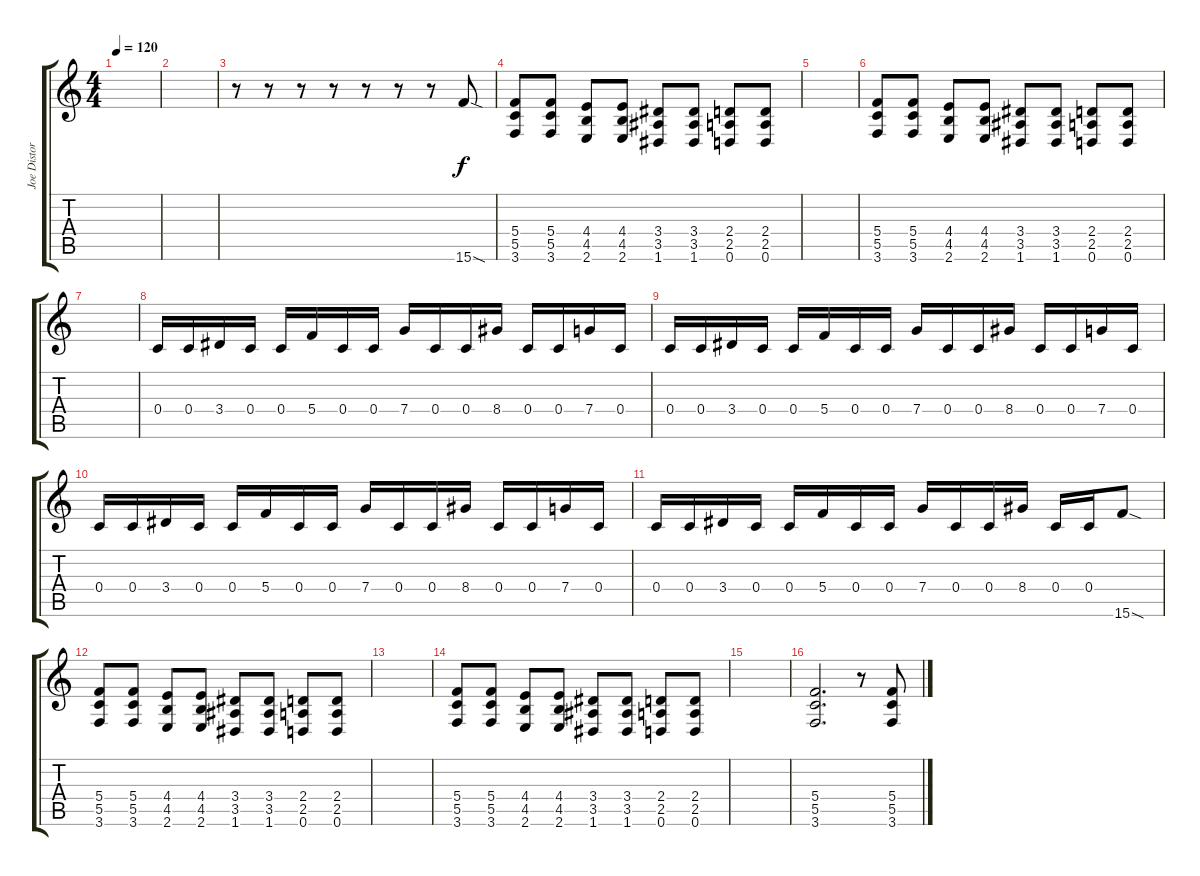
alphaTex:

\track ("Joe Distortion" "Joe Distor") {instrument overdrivenguitar}
\staff {score tabs}
\tuning (D4 A3 F3 C3 G2 D2) {hide}
\ts (4 4)
\tempo 120
\clef g2
\ks c
|
|
r.8 r.8 r.8 r.8 r.8 r.8 r.8 15.6{sod}.8 |
(5.4 5.5 3.6).8 (5.4 5.5 3.6).8 (4.4 4.5 2.6).8 (4.4 4.5 2.6).8 (3.4 3.5 1.6).8 (3.4 3.5 1.6).8 (2.4 2.5 0.6).8 (2.4 2.5 0.6).8 |
|
(5.4 5.5 3.6).8 (5.4 5.5 3.6).8 (4.4 4.5 2.6).8 (4.4 4.5 2.6).8 (3.4 3.5 1.6).8 (3.4 3.5 1.6).8 (2.4 2.5 0.6).8 (2.4 2.5 0.6).8 |
|
0.4.16 0.4.16 3.4.16 0.4.16 0.4.16 5.4.16 0.4.16 0.4.16 7.4.16 0.4.16 0.4.16 8.4.16 0.4.16 0.4.16 7.4.16 0.4.16 |
0.4.16 0.4.16 3.4.16 0.4.16 0.4.16 5.4.16 0.4.16 0.4.16 7.4.16 0.4.16 0.4.16 8.4.16 0.4.16 0.4.16 7.4.16 0.4.16 |
0.4.16 0.4.16 3.4.16 0.4.16 0.4.16 5.4.16 0.4.16 0.4.16 7.4.16 0.4.16 0.4.16 8.4.16 0.4.16 0.4.16 7.4.16 0.4.16 |
0.4.16 0.4.16 3.4.16 0.4.16 0.4.16 5.4.16 0.4.16 0.4.16 7.4.16 0.4.16 0.4.16 8.4.16 0.4.16 0.4.16 15.6{sod}.8 |
(5.4 5.5 3.6).8 (5.4 5.5 3.6).8 (4.4 4.5 2.6).8 (4.4 4.5 2.6).8 (3.4 3.5 1.6).8 (3.4 3.5 1.6).8 (2.4 2.5 0.6).8 (2.4 2.5 0.6).8 |
|
(5.4 5.5 3.6).8 (5.4 5.5 3.6).8 (4.4 4.5 2.6).8 (4.4 4.5 2.6).8 (3.4 3.5 1.6).8 (3.4 3.5 1.6).8 (2.4 2.5 0.6).8 (2.4 2.5 0.6).8 |
|
(5.4 5.5 3.6).2{d} r.8 (5.4 5.5 3.6).8
